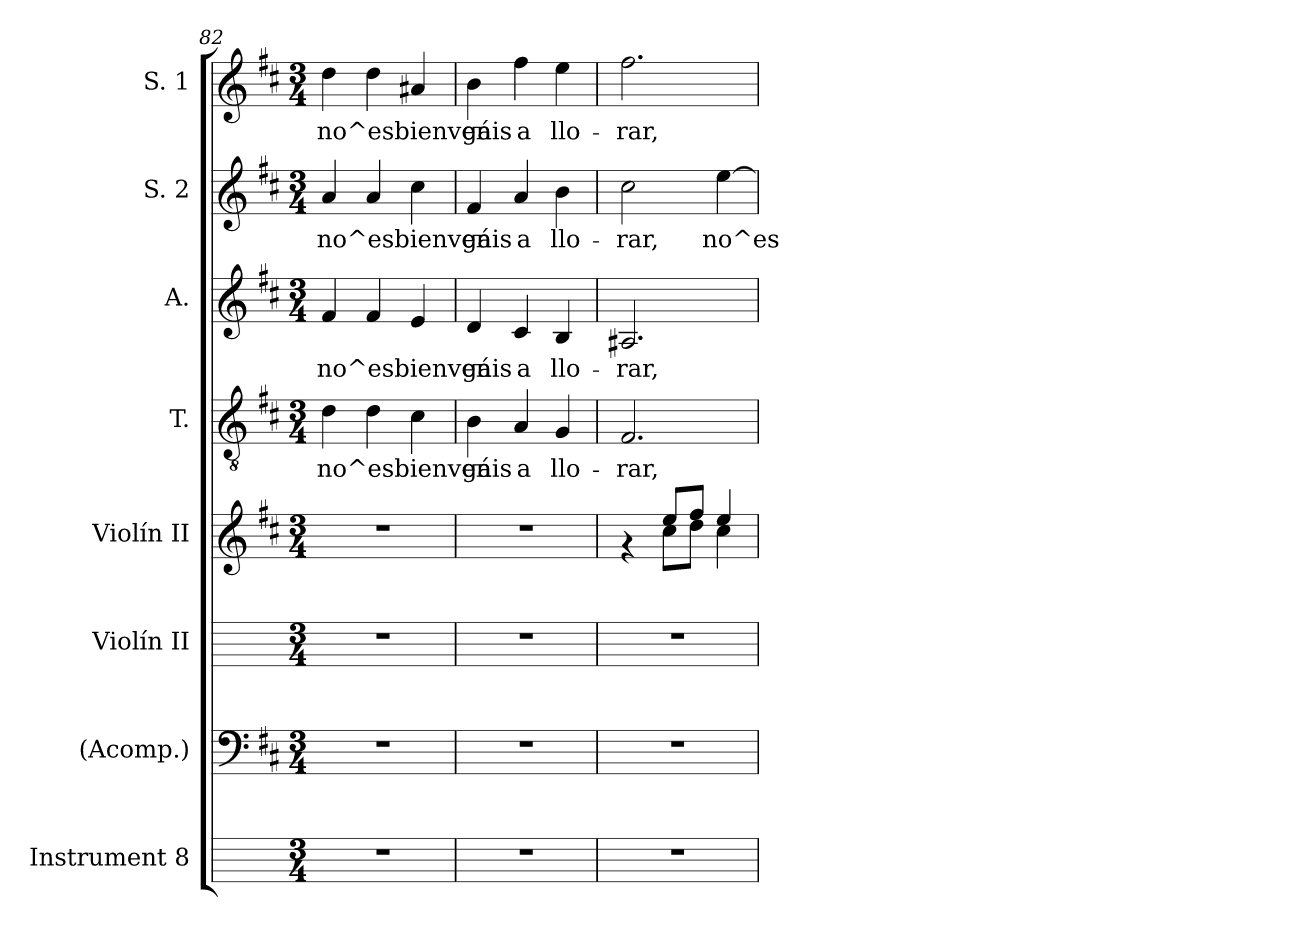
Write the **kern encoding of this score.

**kern	**kern	**kern	**kern	**kern	**text	**kern	**text	**kern	**text	**kern	**text
*part8	*part7	*part6	*part5	*part4	*part4	*part3	*part3	*part2	*part2	*part1	*part1
*staff8	*staff7	*staff6	*staff5	*staff4	*staff4	*staff3	*staff3	*staff2	*staff2	*staff1	*staff1
*I"Instrument 8	*I"(Acomp.)	*I"Violín II	*I"Violín II	*I"T.	*	*I"A.	*	*I"S. 2	*	*I"S. 1	*
*	*	*	*I'Violín I	*I'T.	*	*I'A.	*	*I'S. 2	*	*I'S. 1	*
*	*clefF4	*	*clefG2	*clefGv2	*	*clefG2	*	*clefG2	*	*clefG2	*
*k[]	*k[f#c#]	*k[]	*k[f#c#]	*k[f#c#]	*	*k[f#c#]	*	*k[f#c#]	*	*k[f#c#]	*
*C:	*D:	*C:	*D:	*D:	*	*D:	*	*D:	*	*D:	*
*M3/4	*M3/4	*M3/4	*M3/4	*M3/4	*	*M3/4	*	*M3/4	*	*M3/4	*
=82	=82	=82	=82	=82	=82	=82	=82	=82	=82	=82	=82
!	!	!	!	!	!LO:LY:b:cj	!	!LO:LY:b	!	!LO:LY:b:cj	!	!LO:LY:b:cj
2.r	2.r	2.r	2.r	4d\	no^esbienven-	4f#/	no^esbienven-	4a/	no^esbienven-	4dd\	no^esbienven-
!	!	!	!	!	!LO:LY:b:cj	!	!LO:LY:b	!	!LO:LY:b:cj	!	!LO:LY:b:cj
.	.	.	.	4d\	--	4f#/	--	4a/	--	4dd\	--
!	!	!	!	!	!LO:LY:b:cj	!	!LO:LY:b	!	!LO:LY:b:cj	!	!LO:LY:b:cj
.	.	.	.	4c#\	--	4e/	--	4cc#\	--	4a#X/	--
=83	=83	=83	=83	=83	=83	=83	=83	=83	=83	=83	=83
!	!	!	!	!	!LO:LY:b:cj	!	!LO:LY:b	!	!LO:LY:b:cj	!	!LO:LY:b:cj
2.r	2.r	2.r	2.r	4B\	-gáis	4d/	-gáis	4f#/	-gáis	4b\	-gáis
!	!	!	!	!	!LO:LY:b:cj	!	!LO:LY:b	!	!LO:LY:b:cj	!	!LO:LY:b:cj
.	.	.	.	4A/	a	4c#/	a	4a/	a	4ff#\	a
!	!	!	!	!	!LO:LY:b:cj	!	!LO:LY:b	!	!LO:LY:b:cj	!	!LO:LY:b:cj
.	.	.	.	4G/	llo-	4B/	llo-	4b\	llo-	4ee\	llo-
=84	=84	=84	=84	=84	=84	=84	=84	=84	=84	=84	=84
*	*	*	*^	*	*	*	*	*	*	*	*
!	!	!	!	!	!	!LO:LY:b:cj	!	!LO:LY:b	!	!LO:LY:b:cj	!	!LO:LY:b:cj
2.r	2.r	2.r	4rf	4ryy	2.F#/	-rar,	2.A#X/	-rar,	2cc#\	-rar,	2.ff#\	-rar,
.	.	.	8ee/L	8cc#\L	.	.	.	.	.	.	.	.
.	.	.	8ff#/J	8dd\J	.	.	.	.	.	.	.	.
!	!	!	!	!	!	!	!	!	!	!LO:LY:b:cj	!	!
.	.	.	4ee/	4cc#\	.	.	.	.	[>4ee\	no^es	.	.
*	*	*	*v	*v	*	*	*	*	*	*	*	*
=	=	=	=	=	=	=	=	=	=	=	=
*-	*-	*-	*-	*-	*-	*-	*-	*-	*-	*-	*-
